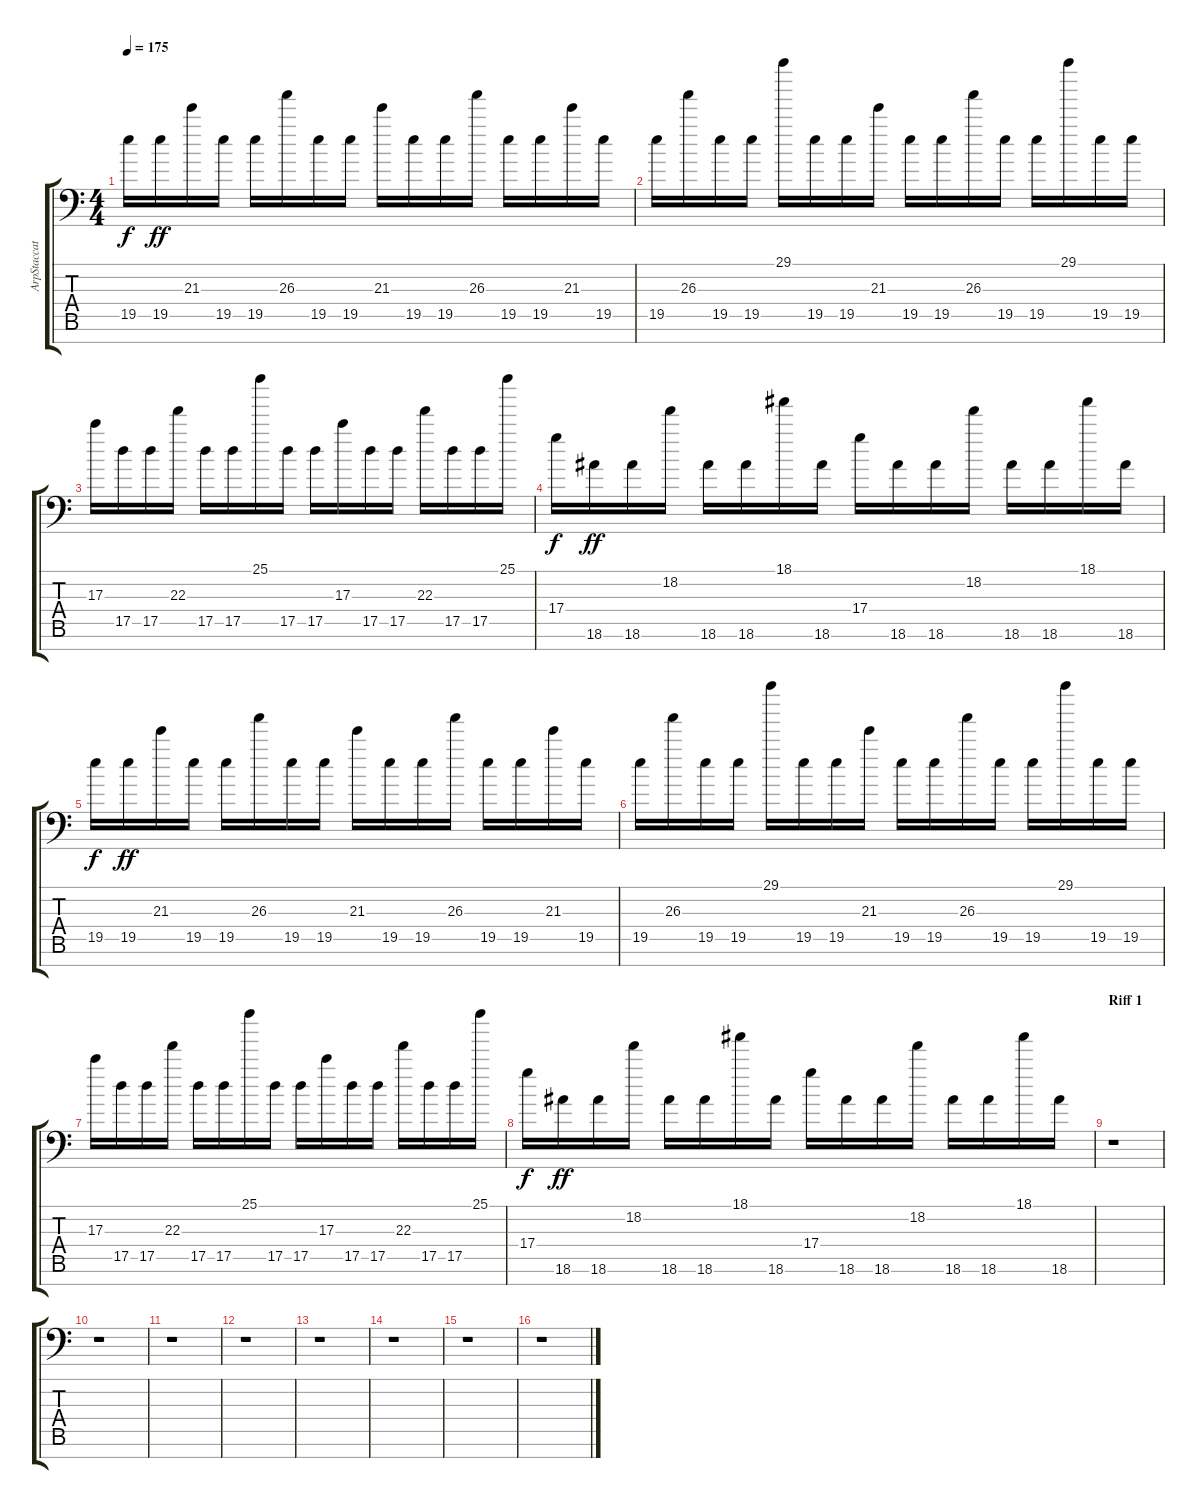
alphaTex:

\track ("ArpStaccat" "ArpStaccat") {instrument slapbass2}
\staff {score tabs}
\tuning (E4 B3 G3 D3 A2 E2 C-1) {hide}
\ts (4 4)
\tempo 175
\clef f4
\ks c
19.5.16{dy f} 19.5.16{dy ff} 21.3.16 19.5.16 19.5.16 26.3.16 19.5.16 19.5.16 21.3.16 19.5.16 19.5.16 26.3.16 19.5.16 19.5.16 21.3.16 19.5.16 |
19.5.16 26.3.16 19.5.16 19.5.16 29.1.16 19.5.16 19.5.16 21.3.16 19.5.16 19.5.16 26.3.16 19.5.16 19.5.16 29.1.16 19.5.16 19.5.16 |
17.3.16 17.5.16 17.5.16 22.3.16 17.5.16 17.5.16 25.1.16 17.5.16 17.5.16 17.3.16 17.5.16 17.5.16 22.3.16 17.5.16 17.5.16 25.1.16 |
17.4.16{dy f} 18.6.16{dy ff} 18.6.16 18.2.16 18.6.16 18.6.16 18.1.16 18.6.16 17.4.16 18.6.16 18.6.16 18.2.16 18.6.16 18.6.16 18.1.16 18.6.16 |
19.5.16{dy f} 19.5.16{dy ff} 21.3.16 19.5.16 19.5.16 26.3.16 19.5.16 19.5.16 21.3.16 19.5.16 19.5.16 26.3.16 19.5.16 19.5.16 21.3.16 19.5.16 |
19.5.16 26.3.16 19.5.16 19.5.16 29.1.16 19.5.16 19.5.16 21.3.16 19.5.16 19.5.16 26.3.16 19.5.16 19.5.16 29.1.16 19.5.16 19.5.16 |
17.3.16 17.5.16 17.5.16 22.3.16 17.5.16 17.5.16 25.1.16 17.5.16 17.5.16 17.3.16 17.5.16 17.5.16 22.3.16 17.5.16 17.5.16 25.1.16 |
17.4.16{dy f} 18.6.16{dy ff} 18.6.16 18.2.16 18.6.16 18.6.16 18.1.16 18.6.16 17.4.16 18.6.16 18.6.16 18.2.16 18.6.16 18.6.16 18.1.16 18.6.16 |
\section ("" "Riff 1")
r.1 |
r.1 |
r.1 |
r.1 |
r.1 |
r.1 |
r.1 |
r.1
